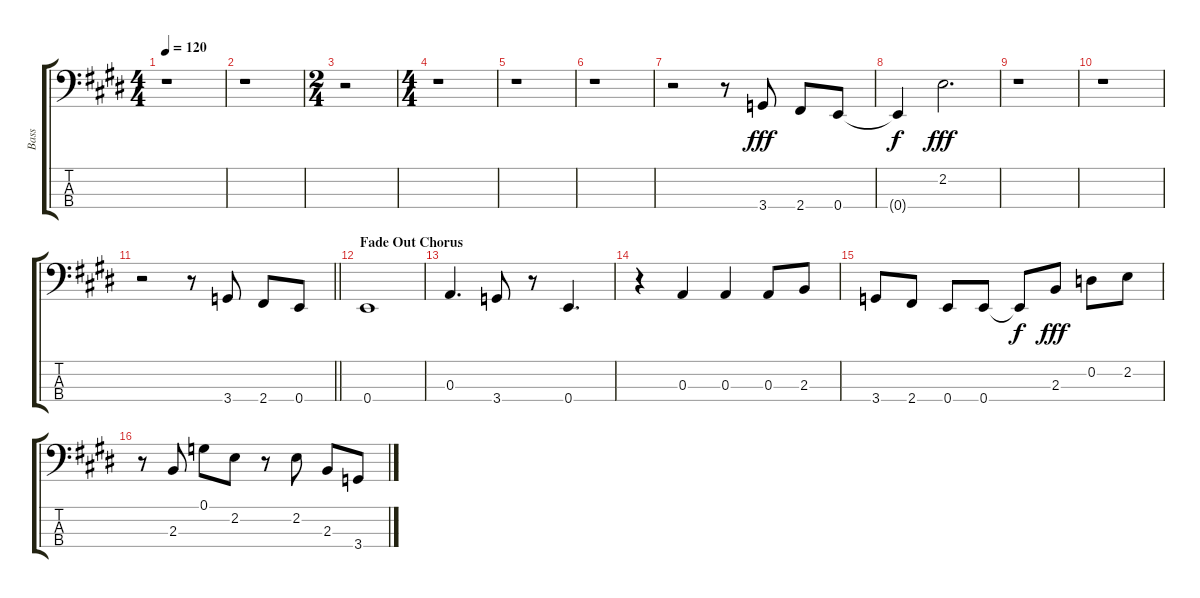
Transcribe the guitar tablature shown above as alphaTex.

\track ("Bass" "Bass") {instrument electricbasspick}
\staff {score tabs}
\tuning (G2 D2 A1 E1) {hide}
\ts (4 4)
\tempo 120
\clef f4
\ks e
r.1{dy f} |
r.1 |
\ts (2 4)
r.2 |
\ts (4 4)
r.1 |
r.1 |
r.1 |
r.2 r.8 3.4.8{dy fff} 2.4.8 0.4.8 |
0.4{t}.4{dy f} 2.2.2{d dy fff} |
r.1 |
r.1 |
\barLineRight lightlight
r.2 r.8 3.4.8 2.4.8 0.4.8 |
\section ("" "Fade Out Chorus")
0.4.1 |
0.3.4{d} 3.4.8 r.8 0.4.4{d} |
r.4 0.3.4 0.3.4 0.3.8 2.3.8 |
3.4.8 2.4.8 0.4.8 0.4.8 0.4{t}.8{dy f} 2.3.8{dy fff} 0.2.8 2.2.8 |
r.8 2.3.8 0.1.8 2.2.8 r.8 2.2.8 2.3.8 3.4.8
